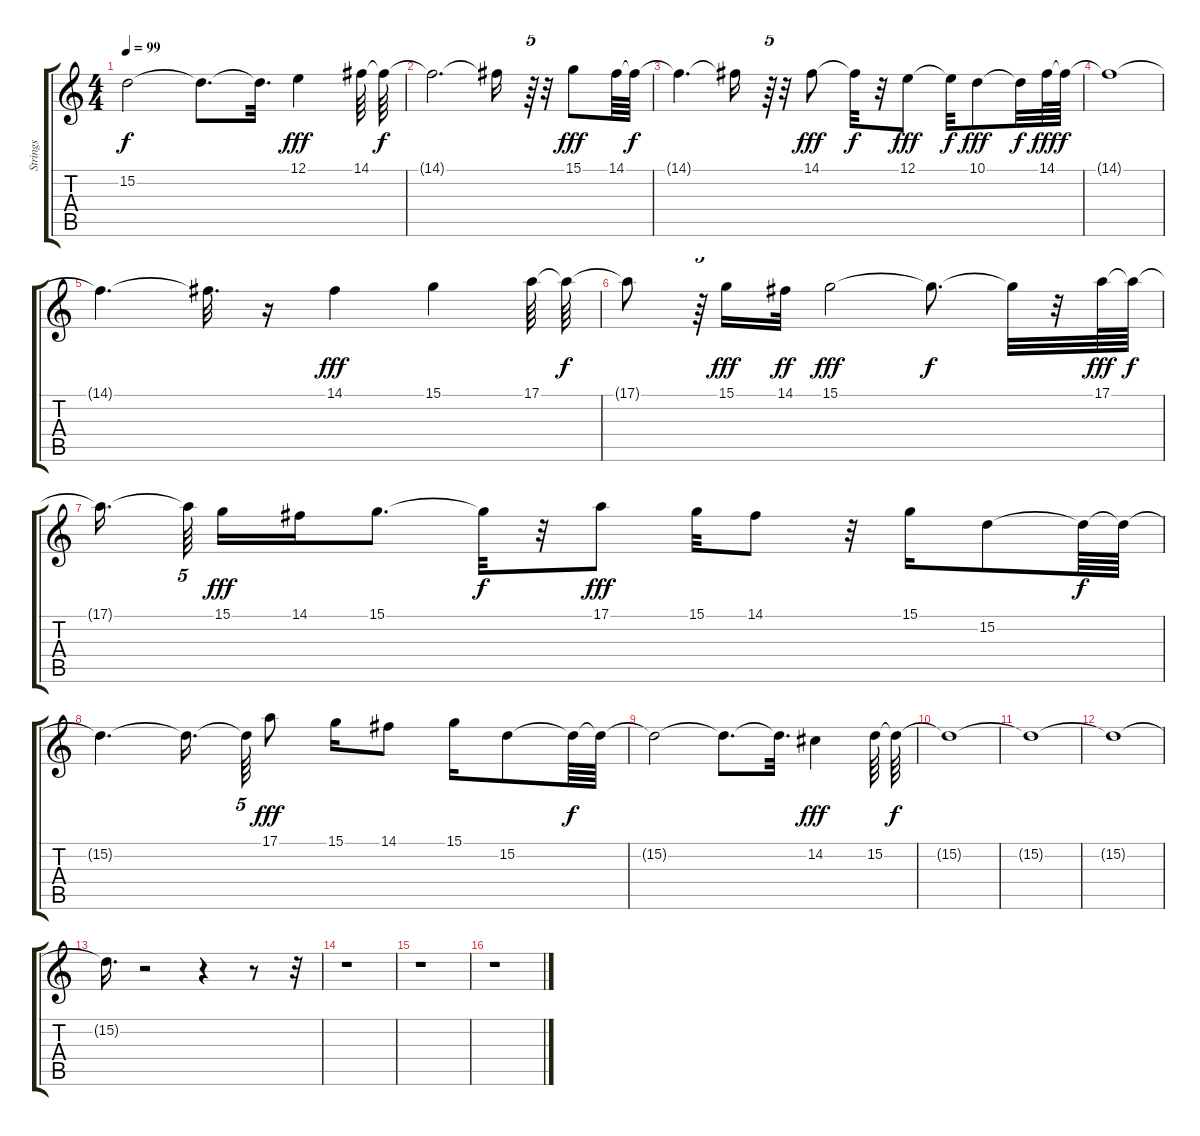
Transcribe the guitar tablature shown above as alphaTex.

\track ("Strings" "Strings") {instrument stringensemble1}
\staff {score tabs}
\tuning (E4 B3 G3 D3 A2 E2) {hide}
\ts (4 4)
\tempo 99
\clef g2
\ks c
15.2{t}.2{dy f} 15.2{t}.8{d} 15.2{t}.32{d} 12.1.4{dy fff} 14.1.64 14.1{t}.64{dy f} |
14.1{t}.2{d} 14.1{t}.16 r.64{tu (5 4)} r.32 15.1.8{dy fff} 14.1.64 14.1{t}.64{dy f} |
14.1{t}.4{d} 14.1{t}.16 r.64{tu (5 4)} r.32 14.1.8{dy fff} 14.1{t}.32{dy f} r.32 12.1.8{dy fff} 12.1{t}.32{dy f} 10.1.8{dy fff} 10.1{t}.32{dy f} 14.1.64{dy fff} 14.1{t}.64{dy f} |
14.1{t}.1 |
14.1{t}.4{d} 14.1{t}.32{d} r.16 14.1.4{dy fff} 15.1.4 17.1.64 17.1{t}.64{dy f} |
17.1{t}.8 r.64{tu (5 4)} 15.1.16{dy fff} 14.1.32{dy ff} 15.1.2{dy fff} 15.1{t}.8{d dy f} 15.1{t}.32 r.32 17.1.64{dy fff} 17.1{t}.64{dy f} |
17.1{t}.16{d beam splitsecondary} 17.1{t}.64{tu (5 4) beam splitsecondary} 15.1.16{dy fff} 14.1.16 15.1.8{d} 15.1{t}.32{dy f} r.32 17.1.8{dy fff} 15.1.32 14.1.8 r.32 15.1.16 15.2.8 15.2{t}.64{dy f} 15.2{t}.64 |
15.2{t}.4{d} 15.2{t}.16{d beam splitsecondary} 15.2{t}.64{tu (5 4)} 17.1.8{dy fff} 15.1.16 14.1.8 15.1.16 15.2.8 15.2{t}.64{dy f} 15.2{t}.64 |
15.2{t}.2 15.2{t}.8{d} 15.2{t}.32{d} 14.2.4{dy fff} 15.2.64 15.2{t}.64{dy f} |
15.2{t}.1 |
15.2{t}.1 |
15.2{t}.1 |
15.2{t}.16{d} r.2 r.4 r.8 r.32 |
r.1 |
r.1 |
r.1
